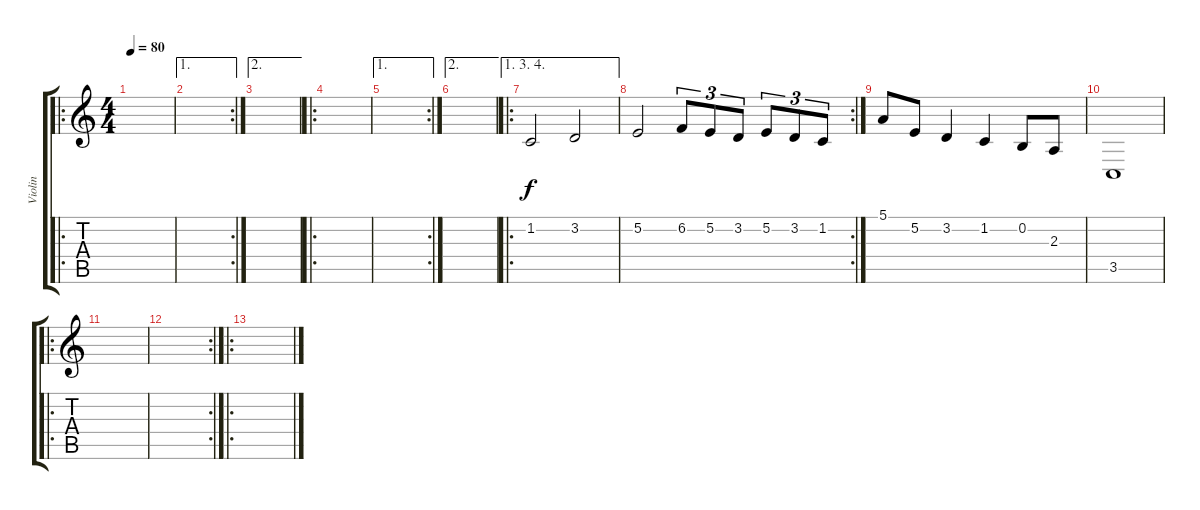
\track ("Violin" "Violin") {instrument violin}
\staff {score tabs}
\tuning (E4 B3 G3 D3 A2 E2) {hide}
\ro
\ts (4 4)
\tempo 80
\clef g2
\ks c
|
\ae 1
\rc 2
|
\ae 2
|
\ro
|
\ae 1
\rc 2
|
\ae 2
|
\ae (1 3 4)
\ro
1.2.2 3.2.2 |
\rc 2
5.2.2 6.2.8{tu (3 2)} 5.2.8{tu (3 2)} 3.2.8{tu (3 2)} 5.2.8{tu (3 2)} 3.2.8{tu (3 2)} 1.2.8{tu (3 2)} |
5.1.8 5.2.8 3.2.4 1.2.4 0.2.8 2.3.8 |
3.5.1 |
\ro
|
\rc 2
|
\ro
